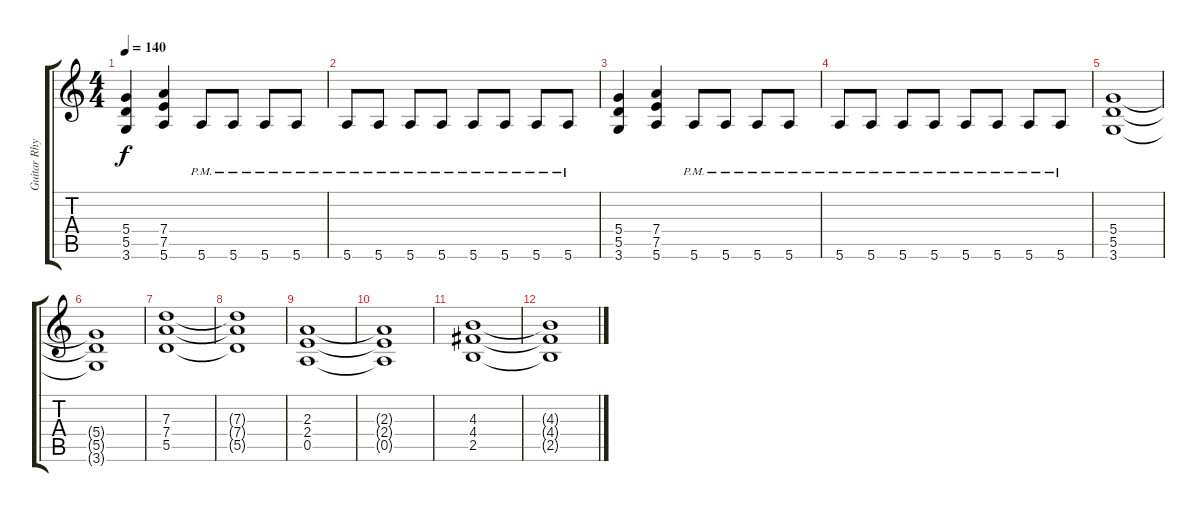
\track ("Guitar Rhythm" "Guitar Rhy") {instrument distortionguitar}
\staff {score tabs}
\tuning (E4 B3 G3 D3 A2 E2) {hide}
\ts (4 4)
\tempo 140
\clef g2
\ks c
(5.4 5.5 3.6).4{dy f} (7.4 7.5 5.6).4 5.6{pm}.8 5.6{pm}.8 5.6{pm}.8 5.6{pm}.8 |
5.6{pm}.8 5.6{pm}.8 5.6{pm}.8 5.6{pm}.8 5.6{pm}.8 5.6{pm}.8 5.6{pm}.8 5.6{pm}.8 |
(5.4 5.5 3.6).4 (7.4 7.5 5.6).4 5.6{pm}.8 5.6{pm}.8 5.6{pm}.8 5.6{pm}.8 |
5.6{pm}.8 5.6{pm}.8 5.6{pm}.8 5.6{pm}.8 5.6{pm}.8 5.6{pm}.8 5.6{pm}.8 5.6{pm}.8 |
(5.4 5.5 3.6).1 |
(5.4{t} 5.5{t} 3.6{t}).1 |
(7.3 7.4 5.5).1 |
(7.3{t} 7.4{t} 5.5{t}).1 |
(2.3 2.4 0.5).1 |
(2.3{t} 2.4{t} 0.5{t}).1 |
(4.3 4.4 2.5).1 |
(4.3{t} 4.4{t} 2.5{t}).1
